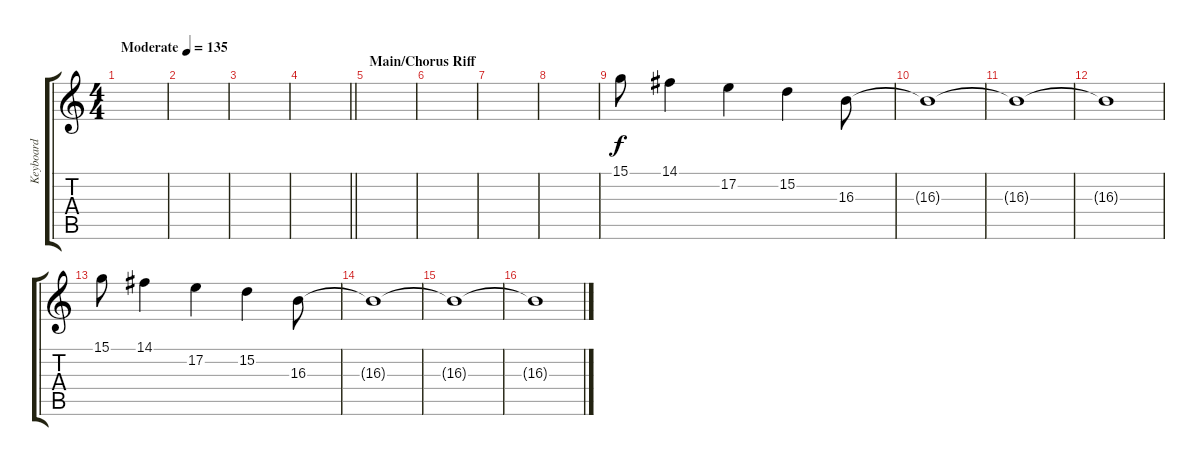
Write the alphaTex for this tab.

\track ("Keyboard" "Keyboard") {instrument acousticgrandpiano}
\staff {score tabs}
\tuning (E4 B3 G3 D3 A2 E2) {hide}
\ts (4 4)
\tempo (135 "Moderate")
\clef g2
\ks c
|
|
|
\barLineRight lightlight
|
\section ("" "Main/Chorus Riff")
|
|
|
|
15.1.8{volume 13} 14.1.4 17.2.4 15.2.4 16.3.8 |
16.3{t}.1 |
16.3{t}.1 |
16.3{t}.1 |
15.1.8 14.1.4 17.2.4 15.2.4 16.3.8 |
16.3{t}.1 |
16.3{t}.1 |
16.3{t}.1
